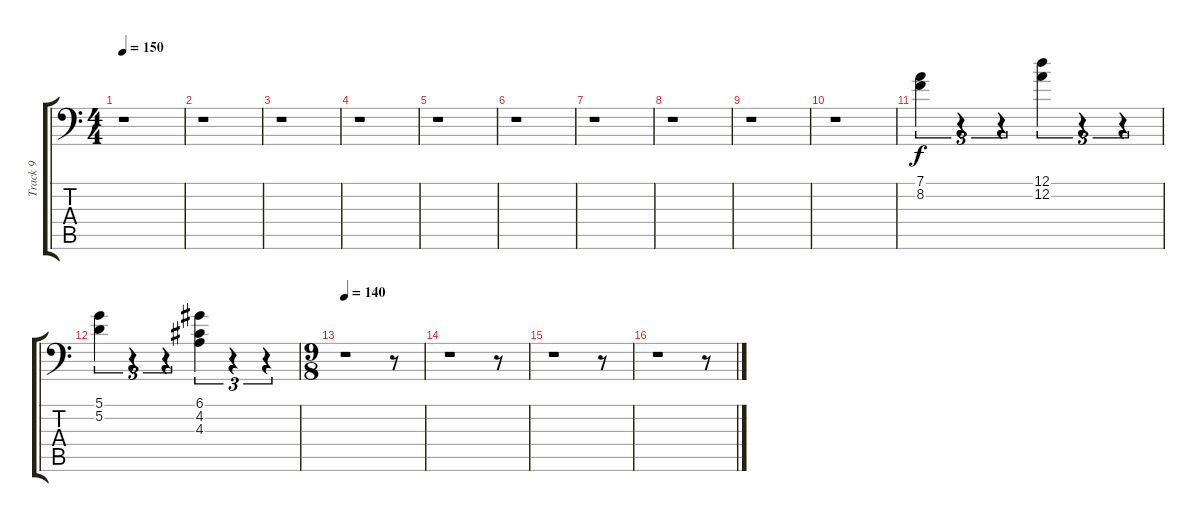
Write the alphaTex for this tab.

\track ("Track 9" "Track 9") {instrument fx1rain}
\staff {score tabs}
\tuning (D4 A3 F3 A2 E2 A1) {hide}
\ts (4 4)
\tempo 150
\clef f4
\ks c
r.1{dy f} |
r.1 |
r.1 |
r.1 |
r.1 |
r.1 |
r.1 |
r.1 |
r.1 |
r.1 |
(7.1 8.2).4{tu (3 2)} r.4{tu (3 2)} r.4{tu (3 2)} (12.1 12.2).4{tu (3 2)} r.4{tu (3 2)} r.4{tu (3 2)} |
(5.1 5.2).4{tu (3 2)} r.4{tu (3 2)} r.4{tu (3 2)} (6.1 4.2 4.3).4{tu (3 2)} r.4{tu (3 2)} r.4{tu (3 2)} |
\ts (9 8)
\tempo 140
r.1 r.8 |
r.1 r.8 |
r.1 r.8 |
r.1 r.8
